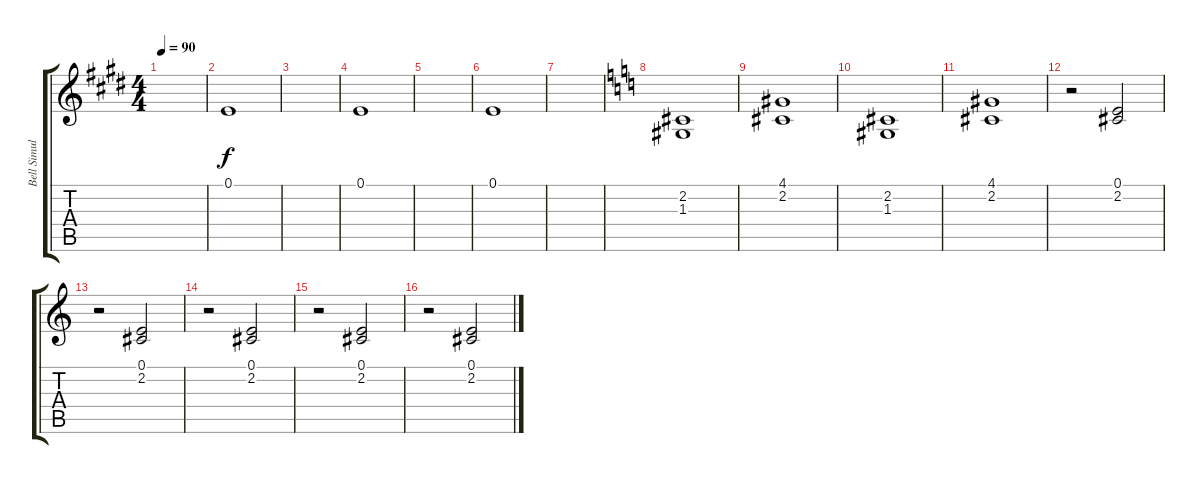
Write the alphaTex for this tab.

\track ("Bell Simulation" "Bell Simul") {instrument fx3crystal}
\staff {score tabs}
\tuning (E4 B3 G3 D3 A2 E2) {hide}
\ts (4 4)
\tempo 90
\clef g2
\ks c#minor
|
0.1.1 |
|
0.1.1 |
|
0.1.1 |
|
\ks c
(2.2 1.3).1{volume 11} |
(4.1 2.2).1 |
(2.2 1.3).1 |
(4.1 2.2).1{volume 15} |
r.2 (0.1 2.2).2 |
r.2 (0.1 2.2).2 |
r.2 (0.1 2.2).2 |
r.2 (0.1 2.2).2 |
r.2 (0.1 2.2).2
